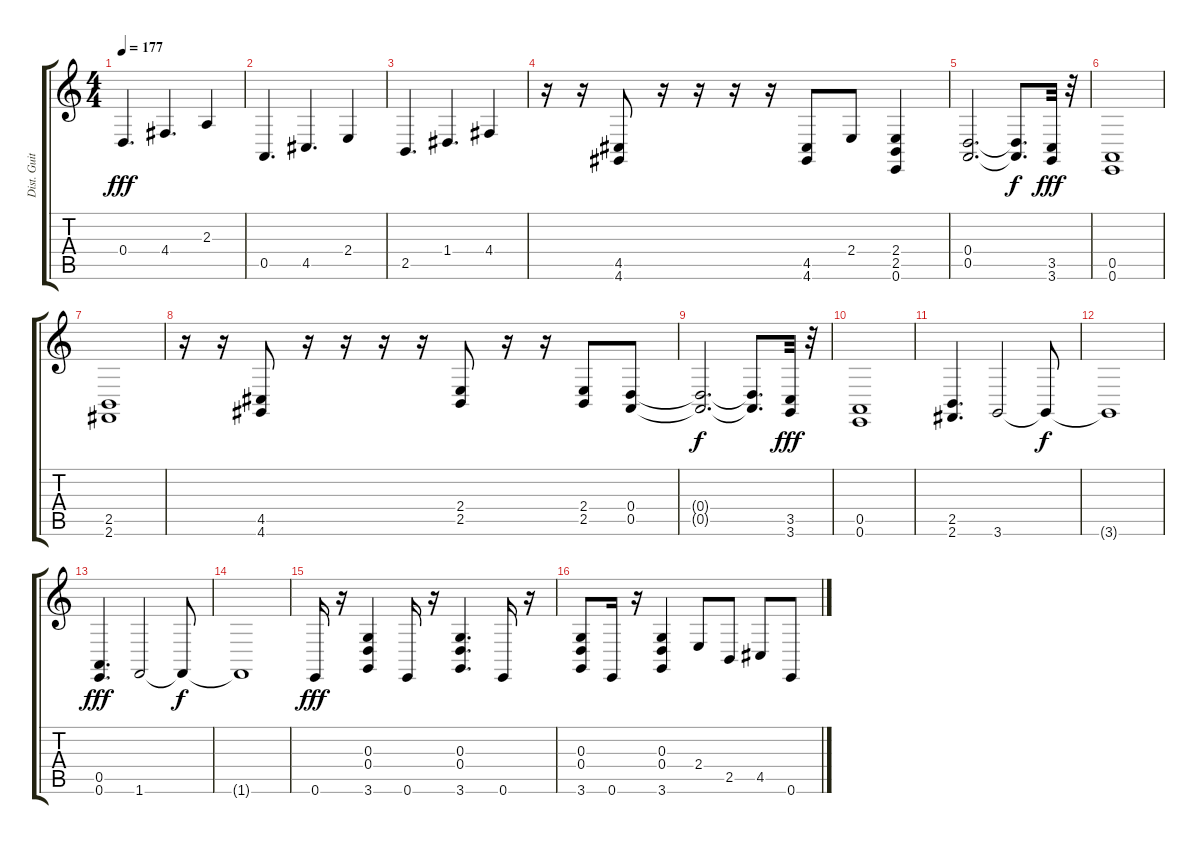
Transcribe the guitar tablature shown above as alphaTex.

\track ("Dist. Guitar 3" "Dist. Guit") {instrument lead5charang}
\staff {score tabs}
\tuning (E4 B3 G3 D3 A2 E2) {hide}
\ts (4 4)
\tempo 177
\clef g2
\ks c
0.4.4{d dy fff} 4.4.4{d} 2.3.4 |
0.5.4{d} 4.5.4{d} 2.4.4 |
2.5.4{d} 1.4.4{d} 4.4.4 |
r.16 r.16 (4.5 4.6).8 r.16 r.16 r.16 r.16 (4.5 4.6).8 2.4.8 (2.4 2.5 0.6).4 |
(0.4 0.5).2{d} (0.4{t} 0.5{t}).8{d dy f} (3.5 3.6).32{dy fff} r.32 |
(0.5 0.6).1 |
(2.5 2.6).1 |
r.16 r.16 (4.5 4.6).8 r.16 r.16 r.16 r.16 (2.4 2.5).8 r.16 r.16 (2.4 2.5).8 (0.4 0.5).8 |
(0.4{t} 0.5{t}).2{d dy f} (0.4{t} 0.5{t}).8{d} (3.5 3.6).32{dy fff} r.32 |
(0.5 0.6).1 |
(2.5 2.6).4{d} 3.6.2 3.6{t}.8{dy f} |
3.6{t}.1 |
(0.5 0.6).4{d dy fff} 1.6.2 1.6{t}.8{dy f} |
1.6{t}.1 |
0.6.16{dy fff} r.16 (0.3 0.4 3.6).4 0.6.16 r.16 (0.3 0.4 3.6).4{d} 0.6.16 r.16 |
(0.3 0.4 3.6).8 0.6.16 r.16 (0.3 0.4 3.6).4 2.4.8 2.5.8 4.5.8 0.6.8
